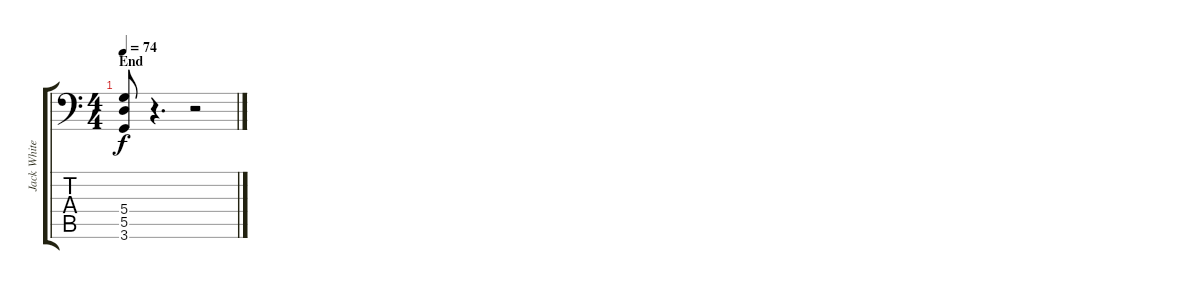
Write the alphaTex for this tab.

\track ("Jack White (Octave Lower)" "Jack White") {instrument distortionguitar}
\staff {score tabs}
\tuning (E3 B2 G2 D2 A1 E1) {hide}
\ts (4 4)
\section ("" "End")
\tempo 74
\clef f4
\ks c
(5.4 5.5 3.6).8{dy f} r.4{d} r.2
